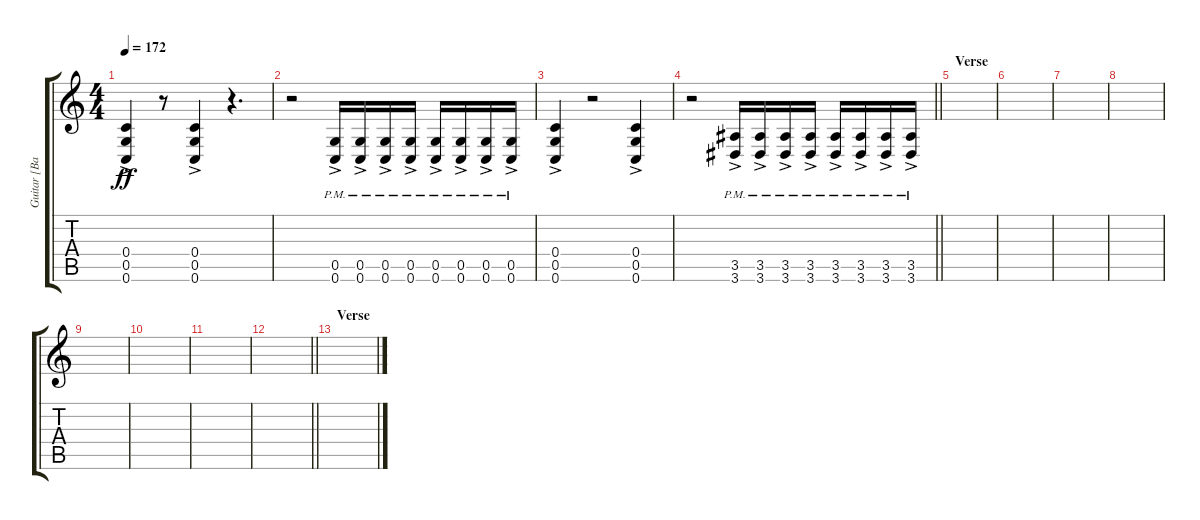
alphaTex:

\track ("Guitar [Backing Track Only]" "Guitar [Ba") {instrument distortionguitar}
\staff {score tabs}
\tuning (D4 A3 F3 C3 G2 C2) {hide}
\ts (4 4)
\tempo 172
\clef g2
\ks c
(0.4{ac} 0.5{ac} 0.6{ac}).4{dy ff volume 12 balance 3 instrument distortionguitar} r.8 (0.4{ac} 0.5{ac} 0.6{ac}).4 r.4{d} |
r.2 (0.5{ac pm} 0.6{ac pm}).16 (0.5{ac pm} 0.6{ac pm}).16 (0.5{ac pm} 0.6{ac pm}).16 (0.5{ac pm} 0.6{ac pm}).16 (0.5{ac pm} 0.6{ac pm}).16 (0.5{ac pm} 0.6{ac pm}).16 (0.5{ac pm} 0.6{ac pm}).16 (0.5{ac pm} 0.6{ac pm}).16 |
(0.4{ac} 0.5{ac} 0.6{ac}).4 r.2 (0.4{ac} 0.5{ac} 0.6{ac}).4 |
\barLineRight lightlight
r.2 (3.5{ac pm} 3.6{ac pm}).16 (3.5{ac pm} 3.6{ac pm}).16 (3.5{ac pm} 3.6{ac pm}).16 (3.5{ac pm} 3.6{ac pm}).16 (3.5{ac pm} 3.6{ac pm}).16 (3.5{ac pm} 3.6{ac pm}).16 (3.5{ac pm} 3.6{ac pm}).16 (3.5{ac pm} 3.6{ac pm}).16 |
\section ("" "Verse")
|
|
|
|
|
|
|
\barLineRight lightlight
|
\section ("" "Verse")
